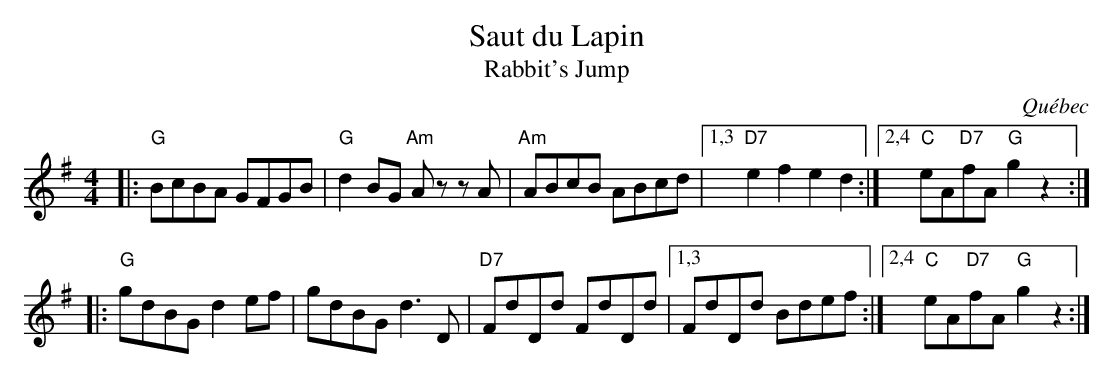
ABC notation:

X:1
T: Saut du Lapin
T: Rabbit's Jump
O: Qu\'ebec
M: 4/4
L: 1/8
K: G
|: "G"BcBA GFGB | "G"d2BG "Am"Az zA | "Am"ABcB ABcd |1,3 "D7"e2f2 e2d2 :|2,4 "C"eA"D7"fA "G"g2z2 :|
|: "G"gdBG d2ef | gdBG d3D | "D7"FdDd FdDd |1,3 FdDd Bdef :|2,4 "C"eA"D7"fA "G"g2z2 :|
